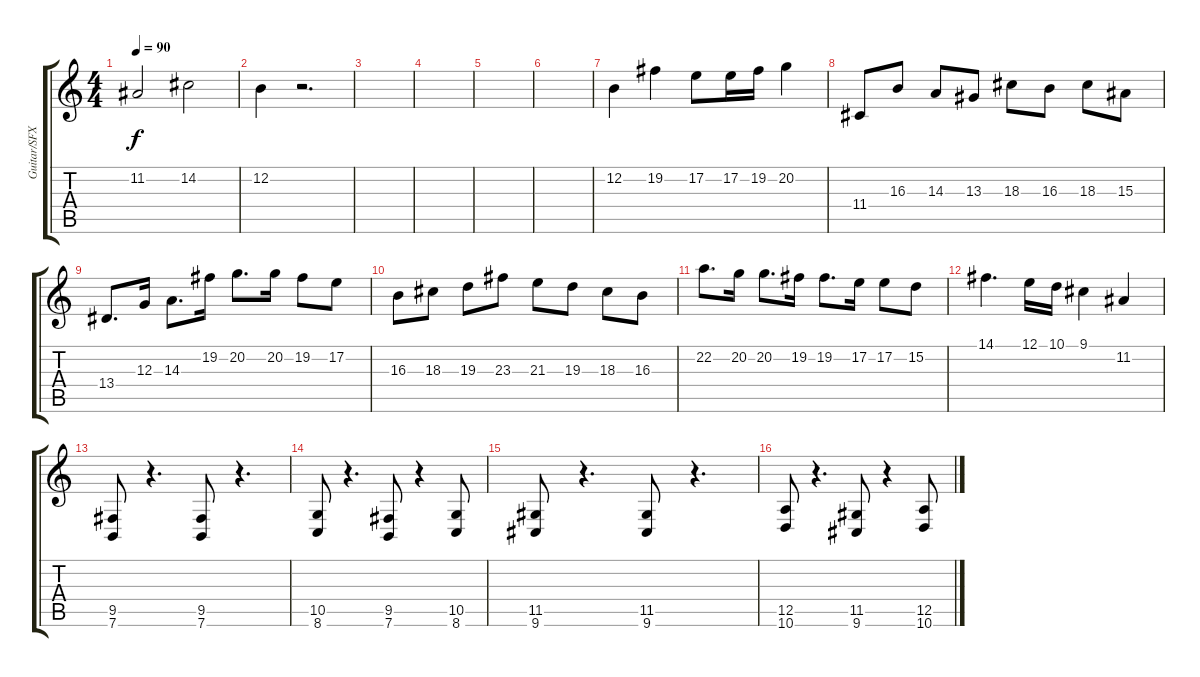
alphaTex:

\track ("Guitar/SFX/Voice" "Guitar/SFX") {instrument tuba}
\staff {score tabs}
\tuning (E4 B3 G3 D3 A2 E2) {hide}
\ts (4 4)
\tempo 90
\clef g2
\ks c
11.2.2{dy f} 14.2.2 |
12.2.4 r.2{d} |
|
|
|
|
12.2.4{instrument stringensemble1} 19.2.4 17.2.8 17.2.16 19.2.16 20.2.4 |
11.4.8 16.3.8 14.3.8 13.3.8 18.3.8 16.3.8 18.3.8 15.3.8 |
13.4.8{d} 12.3.16 14.3.8{d} 19.2.16 20.2.8{d} 20.2.16 19.2.8 17.2.8 |
16.3.8 18.3.8 19.3.8 23.3.8 21.3.8 19.3.8 18.3.8 16.3.8 |
22.2.8{d} 20.2.16 20.2.8{d} 19.2.16 19.2.8{d} 17.2.16 17.2.8 15.2.8 |
14.1.4{d} 12.1.16 10.1.16 9.1.4 11.2.4 |
(9.5 7.6).8{instrument distortionguitar} r.4{d} (9.5 7.6).8 r.4{d} |
(10.5 8.6).8 r.4{d} (9.5 7.6).8 r.4 (10.5 8.6).8 |
(11.5 9.6).8 r.4{d} (11.5 9.6).8 r.4{d} |
(12.5 10.6).8 r.4{d} (11.5 9.6).8 r.4 (12.5 10.6).8
